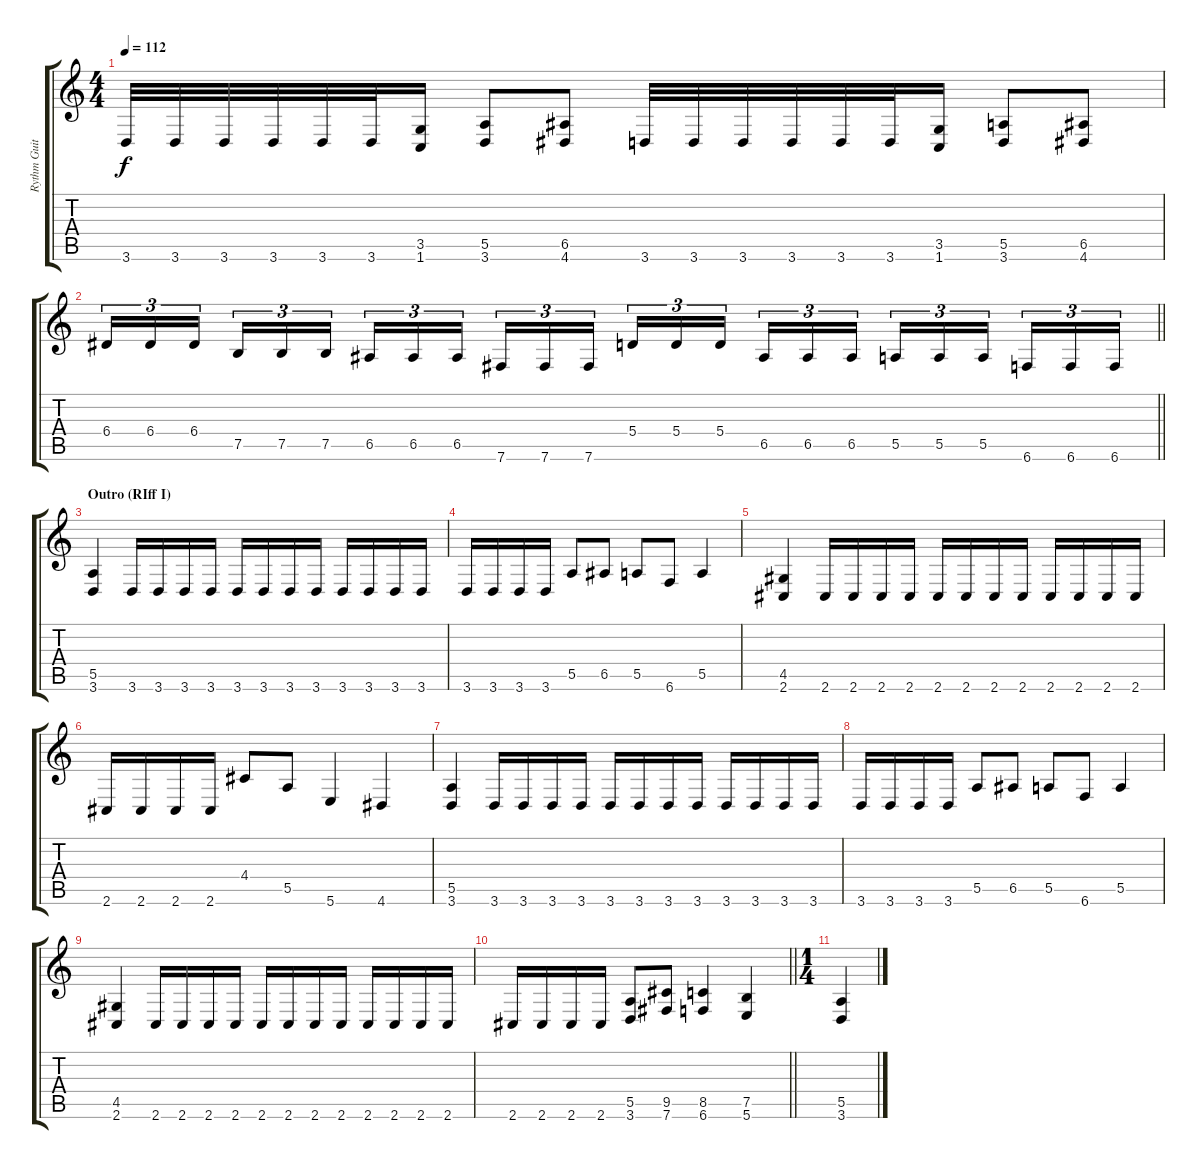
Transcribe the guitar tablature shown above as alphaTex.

\track ("Rythm Guitar" "Rythm Guit") {instrument distortionguitar}
\staff {score tabs}
\tuning (B3 Gb3 D3 A2 E2 B1) {hide}
\ts (4 4)
\tempo 112
\clef g2
\ks c
3.6.32{dy f} 3.6.32 3.6.32 3.6.32 3.6.32 3.6.32 (3.5 1.6).16 (5.5 3.6).8 (6.5 4.6).8 3.6.32 3.6.32 3.6.32 3.6.32 3.6.32 3.6.32 (3.5 1.6).16 (5.5 3.6).8 (6.5 4.6).8 |
\barLineRight lightlight
6.4.16{tu (3 2)} 6.4.16{tu (3 2)} 6.4.16{tu (3 2) beam splitsecondary} 7.5.16{tu (3 2)} 7.5.16{tu (3 2)} 7.5.16{tu (3 2)} 6.5.16{tu (3 2)} 6.5.16{tu (3 2)} 6.5.16{tu (3 2) beam splitsecondary} 7.6.16{tu (3 2)} 7.6.16{tu (3 2)} 7.6.16{tu (3 2)} 5.4.16{tu (3 2)} 5.4.16{tu (3 2)} 5.4.16{tu (3 2) beam splitsecondary} 6.5.16{tu (3 2)} 6.5.16{tu (3 2)} 6.5.16{tu (3 2)} 5.5.16{tu (3 2)} 5.5.16{tu (3 2)} 5.5.16{tu (3 2) beam splitsecondary} 6.6.16{tu (3 2)} 6.6.16{tu (3 2)} 6.6.16{tu (3 2)} |
\section ("" "Outro (RIff I)")
(5.5 3.6).4 3.6.16 3.6.16 3.6.16 3.6.16 3.6.16 3.6.16 3.6.16 3.6.16 3.6.16 3.6.16 3.6.16 3.6.16 |
3.6.16 3.6.16 3.6.16 3.6.16 5.5.8 6.5.8 5.5.8 6.6.8 5.5.4 |
(4.5 2.6).4 2.6.16 2.6.16 2.6.16 2.6.16 2.6.16 2.6.16 2.6.16 2.6.16 2.6.16 2.6.16 2.6.16 2.6.16 |
2.6.16 2.6.16 2.6.16 2.6.16 4.4.8 5.5.8 5.6.4 4.6.4 |
(5.5 3.6).4 3.6.16 3.6.16 3.6.16 3.6.16 3.6.16 3.6.16 3.6.16 3.6.16 3.6.16 3.6.16 3.6.16 3.6.16 |
3.6.16 3.6.16 3.6.16 3.6.16 5.5.8 6.5.8 5.5.8 6.6.8 5.5.4 |
(4.5 2.6).4 2.6.16 2.6.16 2.6.16 2.6.16 2.6.16 2.6.16 2.6.16 2.6.16 2.6.16 2.6.16 2.6.16 2.6.16 |
\barLineRight lightlight
2.6.16 2.6.16 2.6.16 2.6.16 (5.5 3.6).8 (9.5 7.6).8 (8.5 6.6).4 (7.5 5.6).4 |
\ts (1 4)
(5.5 3.6).4
